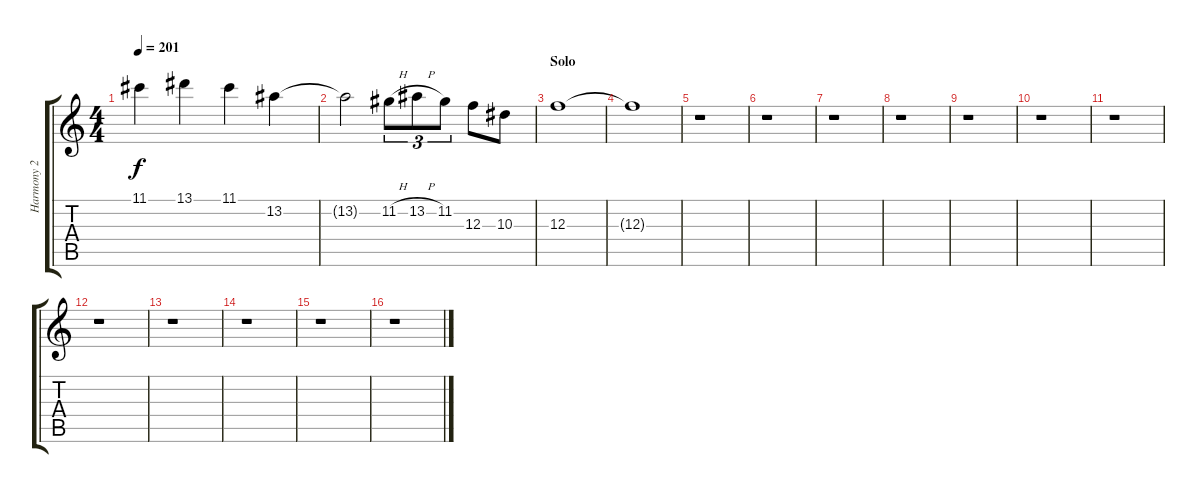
\track ("Harmony 2" "Harmony 2") {instrument overdrivenguitar}
\staff {score tabs}
\tuning (D4 A3 F3 C3 G2 C2) {hide}
\ts (4 4)
\tempo 201
\clef g2
\ks aminor
11.1{t}.4{dy f} 13.1.4 11.1.4 13.2.4 |
13.2{t}.2 11.2{h}.8{tu (3 2)} 13.2{h}.8{tu (3 2)} 11.2.8{tu (3 2)} 12.3.8 10.3.8 |
\section ("" "Solo")
12.3.1 |
12.3{t}.1 |
r.1 |
r.1 |
r.1 |
r.1 |
r.1 |
r.1 |
r.1 |
r.1 |
r.1 |
r.1 |
r.1 |
r.1
